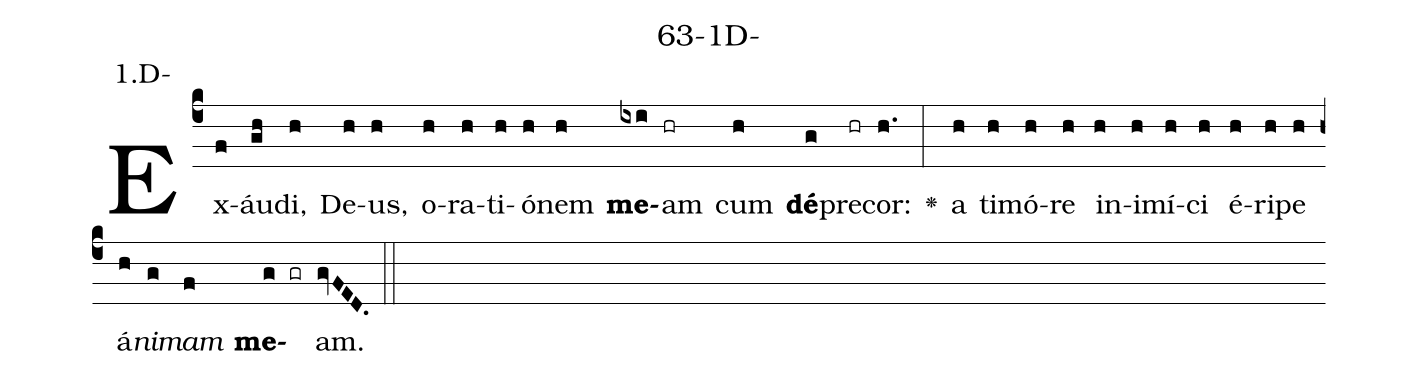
name: 63-1D-;
annotation: 1.D-;
%%
(c4)Ex(f)áu(gh)di,(h) De(h)us,(h) o(h)ra(h)ti(h)ó(h)nem(h) <b>me</b>(ixi)am(hr) cum(h) <b>dé</b>(g)pre(hr)cor:(h.) <v>\greheightstar</v>(:) a(h) ti(h)mó(h)re(h) in(h)i(h)mí(h)ci(h) é(h)ri(h)pe(h) á(h)<i>ni</i>(g)<i>mam</i>(f) <b>me</b>(g gr)am.(gvFED.) (::)


%E(h) u(h) o(g) u(f) a(g) e.(gvFED.) (::)
